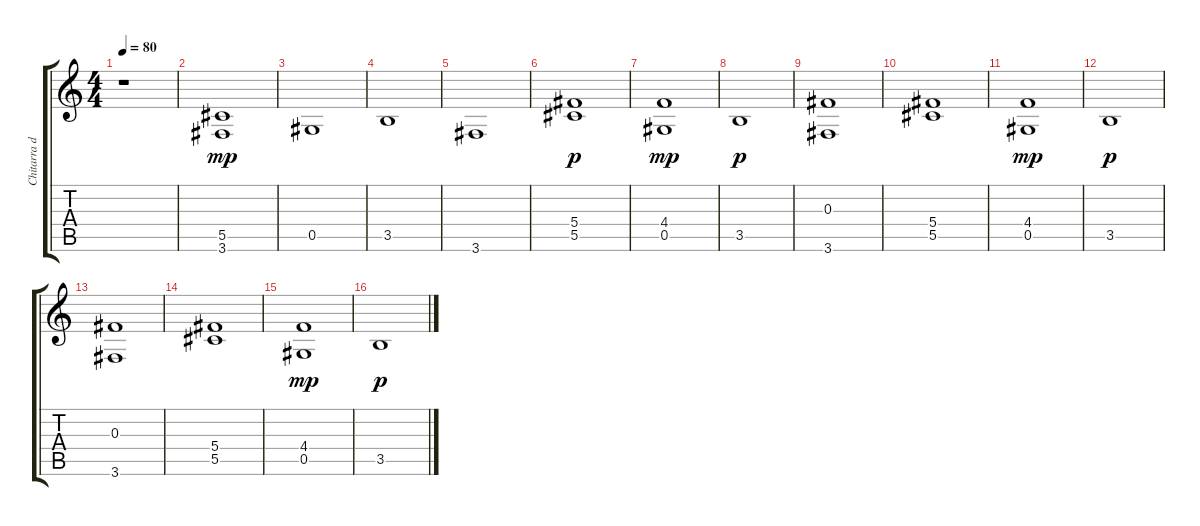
\track ("Chitarra distorta" "Chitarra d") {instrument distortionguitar}
\staff {score tabs}
\tuning (Eb4 Bb3 Gb3 Db3 Ab2 Eb2) {hide}
\ts (4 4)
\tempo 80
\clef g2
\ks c
r.1{dy mp instrument distortionguitar} |
(5.5 3.6).1 |
0.5.1 |
3.5.1 |
3.6.1 |
(5.4 5.5).1{dy p} |
(4.4 0.5).1{dy mp} |
3.5.1{dy p} |
(0.3 3.6).1 |
(5.4 5.5).1 |
(4.4 0.5).1{dy mp} |
3.5.1{dy p} |
(0.3 3.6).1 |
(5.4 5.5).1 |
(4.4 0.5).1{dy mp} |
3.5.1{dy p}
